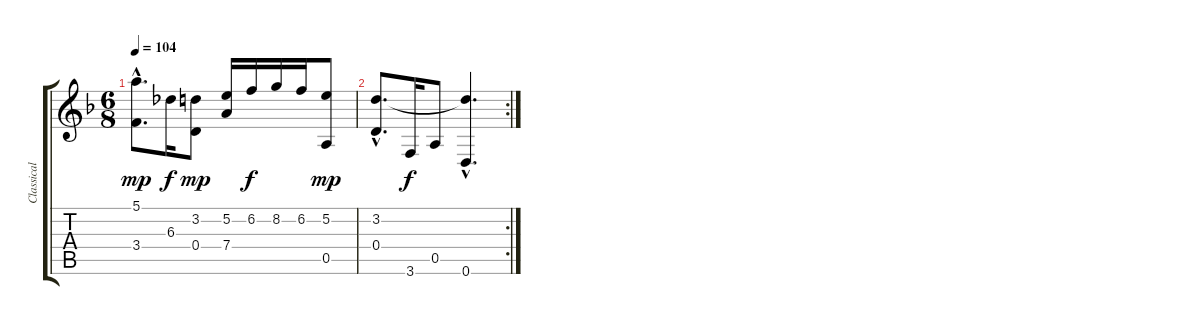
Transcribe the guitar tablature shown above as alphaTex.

\track ("Classical guitar" "Classical ") {instrument acousticguitarnylon}
\staff {score tabs}
\tuning (E4 B3 G3 D3 A2 D2) {hide}
\ts (6 8)
\tempo 104
\clef g2
\ks dminor
(5.1{hac} 3.4{hac}).8{d dy mp} 6.3.16{dy f} (3.2 0.4).8{dy mp} (5.2 7.4).16 6.2.16{dy f} 8.2.16 6.2.16 (5.2 0.5).8{dy mp} |
\rc 2
(3.2{hac} 0.4{hac}).8{d} 3.6.16{dy f} 0.5.8 (3.2{hac t} 0.6{hac}).4{d}
